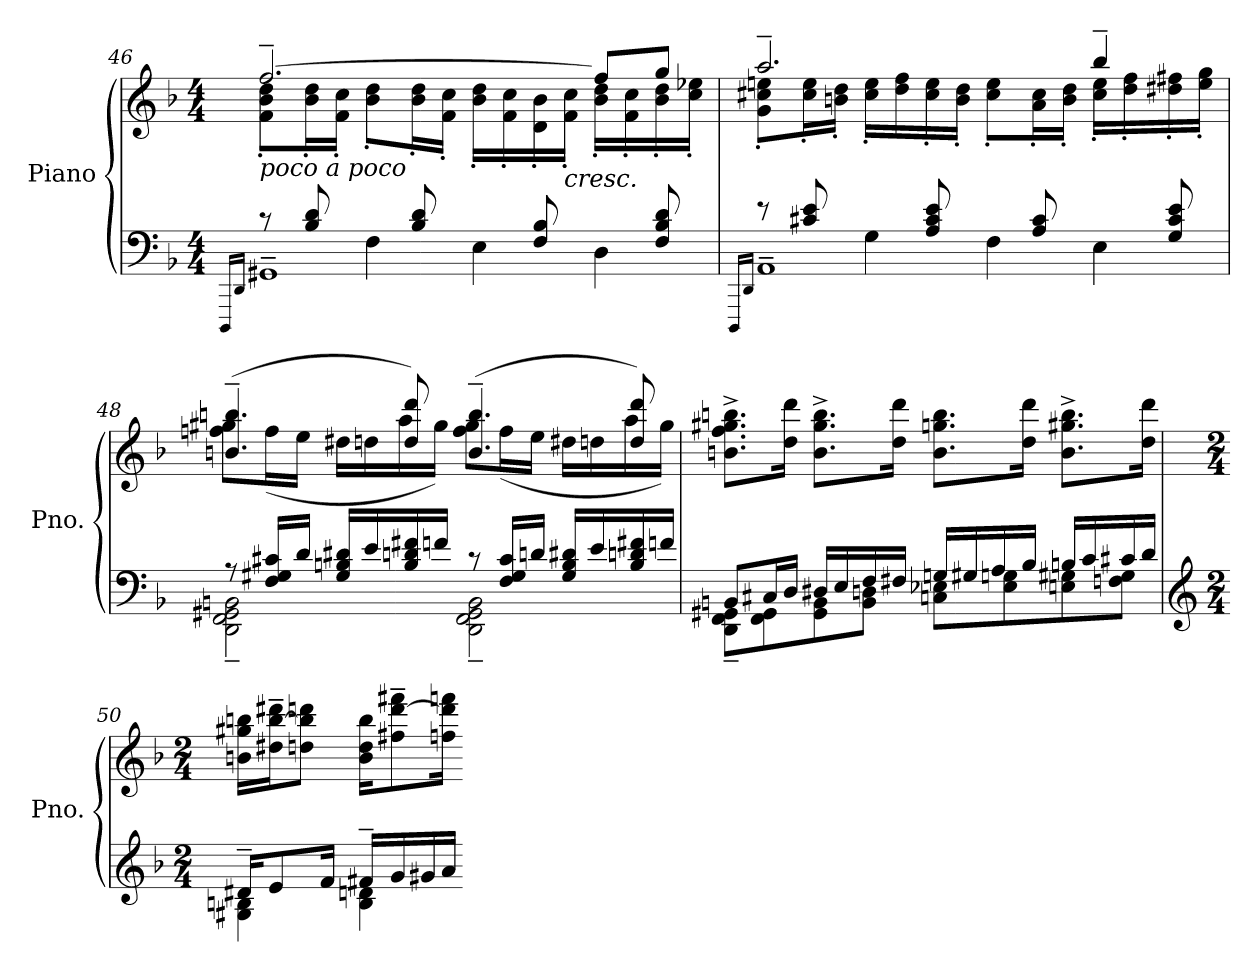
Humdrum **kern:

**kern	**kern
*part1	*part1
*staff2	*staff1
*I"Piano	*
*I'Pno.	*
*clefF4	*clefG2
*k[b-]	*k[b-]
*M4/4	*M4/4
=46	=46
*^	*
*	*^	*
.	.	16qDDD/LL	.
.	.	16qDD/JJ	.
*	*	*	*^
!	!	!	!LO:TX:b:i:t=poco a poco	!
8r	4ryy	1GG#X~	[2.ff~/	8f\' 8b-\' 8dd\'L
8B-/ 8d/	.	.	.	16b-\' 16dd\'L
.	.	.	.	16f\' 16cc\'JJ
8ryy	4F\	.	.	8b-\' 8dd\'L
8B-/ 8d/	.	.	.	16b-\' 16dd\'L
.	.	.	.	16f\' 16cc\'JJ
8ryy	4E\	.	.	16b-\' 16dd\'LL
.	.	.	.	16f\' 16cc\'
8F/ 8B-/	.	.	.	16d\' 16b-\'
!	!	!	!	!LO:TX:b:i:t=cresc.
.	.	.	.	16f\' 16cc\'JJ
8ryy	4D\	.	8ff/L]	16b-\' 16dd\'LL
.	.	.	.	16f\' 16cc\'
8F/ 8B-/ 8d/	.	.	8gg/J	16b-\' 16dd\'
.	.	.	.	16cc\' 16ee-X\'JJ
!!LO:LB:g=z	!!
=47	=47	=47	=47	=47
.	.	16qDDD/LL	.	.
.	.	16qDD/JJ	.	.
8r	4ryy	1AA~	2.aa~/	8g\' 8cc#X\' 8een\'L
8c#X/ 8e/	.	.	.	16cc#\' 16ee\'L
.	.	.	.	16bn\' 16dd\'JJ
8ryy	4G\	.	.	16cc#\' 16ee\'LL
.	.	.	.	16dd\ 16ff\
8A/ 8c#/ 8e/	.	.	.	16cc#\' 16ee\'
.	.	.	.	16b\' 16dd\'JJ
8ryy	4F\	.	.	8cc#\' 8ee\'L
8A/ 8c#/	.	.	.	16a\' 16cc#\'L
.	.	.	.	16b\' 16dd\'JJ
8ryy	4E\	.	4bb-~/	16cc#\' 16ee\'LL
.	.	.	.	16dd\' 16ff\'
8G/ 8c#/ 8e/	.	.	.	16dd#X\' 16ff#X\'
.	.	.	.	16ee\' 16gg\'JJ
*	*v	*v	*	*
=48	=48	=48	=48
8r	2DD\~ 2FF\~ 2GG#X\~ 2BBn\~	(>4.bn/~ 4.bbn/~	8ffn\ 8gg#X\L
16F/ 16G#X/ 16c#X/LL	.	.	(<16ff\L
16d/JJ	.	.	16ee\JJ
16G#/ 16Bn/ 16d#X/LL	.	.	16dd#X\LL
16e/	.	.	16ddn\
16B/ 16dn/ 16f#X/	.	8dd/ 8ddd/)	16aa\
16fn/JJ	.	.	16gg#\JJ)
8r	2DD\~ 2FF\~ 2GG#\~ 2BB\~	(>4.b/~ 4.bb/~	8ff\ 8gg#\L
16F/ 16G#/ 16c#/LL	.	.	(<16ff\L
16dn/JJ	.	.	16ee\JJ
16G#/ 16B/ 16d#X/LL	.	.	16dd#X\LL
16e/	.	.	16ddn\
16B/ 16dn/ 16f#X/	.	8dd/ 8ddd/)	16aa\
16fn/JJ	.	.	16gg#\JJ)
*	*	*v	*v
!!LO:PB:g=z
=49	=49	=49
8BBn/L	8DD\~ 8FF\~ 8GG#X\~L	8.bn\^ 8.ff\^ 8.gg#X\^ 8.bbn\^L
16C#X/L	8FF\ 8GG#\	.
16D/JJ	.	16dd\ 16ddd\Jk
16D#X/LL	8GG#\ 8BB\	8.b\^ 8.gg#\^ 8.bb\^L
16E/	.	.
16F/	8BB\ 8Dn\J	.
16F#X/JJ	.	16dd\ 16ddd\Jk
16Gn/LL	8Cn\ 8E-X\L	8.b\ 8.ggn\ 8.bb\L
16G#X/	.	.
16A/	8E-\ 8Gn\	.
16B-/JJ	.	16dd\ 16ddd\Jk
16Bn/LL	8En\ 8G#X\	8.b\^ 8.gg#X\^ 8.bb\^L
16c/	.	.
16c#X/	8Fn\ 8G#\J	.
16d/JJ	.	16dd\ 16ddd\Jk
=50	=50	=50
*clefG2	*	*
*M2/4	*	*M2/4
16d#X~/KL	4G#X\ 4Bn\	16bn\ 16gg#X\ 16bbn\LL
8e/	.	16dd#X\~ [16bb\~ 16ddd#X\~J
.	.	8ddn\ 8bb\] 8dddn\J
16f/Jk	.	.
16f#X~/LL	4B\ 4dn\	16b\ 16dd\ 16bb\KL
16g/	.	8ff#X\~ [8ddd\~ 8fff#X\~
16g#X/	.	.
16a/JJ	.	16ffn\ 16ddd\] 16fffn\Jk
*v	*v	*
=-	=-
*-	*-
